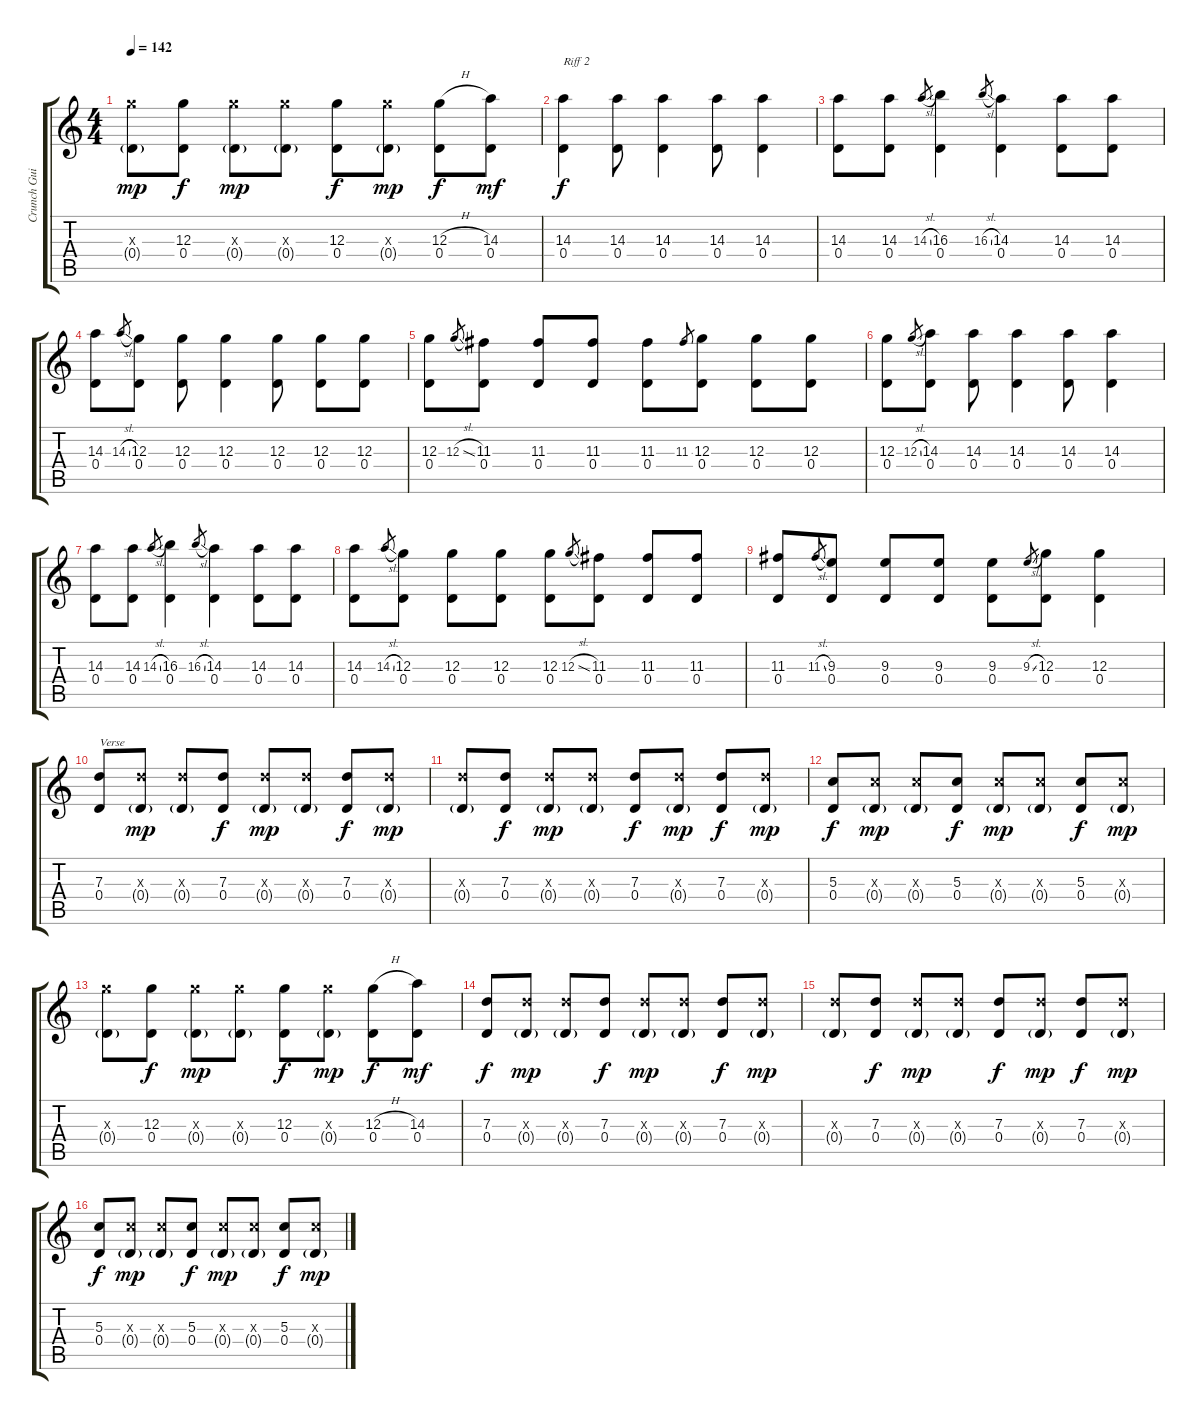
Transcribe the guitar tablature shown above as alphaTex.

\track ("Crunch Guitar 2" "Crunch Gui") {instrument overdrivenguitar}
\staff {score tabs}
\tuning (E4 B3 G3 D3 A2 E2) {hide}
\ts (4 4)
\tempo 142
\clef g2
\ks c
(12.3{x} 0.4{g}).8{dy mp} (12.3 0.4).8{dy f} (12.3{x} 0.4{g}).8{dy mp} (12.3{x} 0.4{g}).8 (12.3 0.4).8{dy f} (12.3{x} 0.4{g}).8{dy mp} (12.3{h} 0.4).8{dy f} (14.3 0.4).8{dy mf} |
(14.3 0.4).4{txt "Riff 2" dy f} (14.3 0.4).8 (14.3 0.4).4 (14.3 0.4).8 (14.3 0.4).4 |
(14.3 0.4).8 (14.3 0.4).8 14.3{sl}.8{gr} (16.3 0.4).4 16.3{sl}.8{gr} (14.3 0.4).4 (14.3 0.4).8 (14.3 0.4).8 |
(14.3 0.4).8 14.3{sl}.8{gr} (12.3 0.4).8 (12.3 0.4).8 (12.3 0.4).4 (12.3 0.4).8 (12.3 0.4).8 (12.3 0.4).8 |
(12.3 0.4).8 12.3{sl}.8{gr} (11.3 0.4).8 (11.3 0.4).8 (11.3 0.4).8 (11.3 0.4).8 11.3.8{gr} (12.3 0.4).8 (12.3 0.4).8 (12.3 0.4).8 |
(12.3 0.4).8 12.3{sl}.8{gr} (14.3 0.4).8 (14.3 0.4).8 (14.3 0.4).4 (14.3 0.4).8 (14.3 0.4).4 |
(14.3 0.4).8 (14.3 0.4).8 14.3{sl}.8{gr} (16.3 0.4).4 16.3{sl}.8{gr} (14.3 0.4).4 (14.3 0.4).8 (14.3 0.4).8 |
(14.3 0.4).8 14.3{sl}.8{gr} (12.3 0.4).8 (12.3 0.4).8 (12.3 0.4).8 (12.3 0.4).8 12.3{sl}.8{gr} (11.3 0.4).8 (11.3 0.4).8 (11.3 0.4).8 |
(11.3 0.4).8 11.3{sl}.8{gr} (9.3 0.4).8 (9.3 0.4).8 (9.3 0.4).8 (9.3 0.4).8 9.3{sl}.8{gr} (12.3 0.4).8 (12.3 0.4).4 |
(7.3 0.4).8{txt "Verse"} (7.3{x} 0.4{g}).8{dy mp} (7.3{x} 0.4{g}).8 (7.3 0.4).8{dy f} (7.3{x} 0.4{g}).8{dy mp} (7.3{x} 0.4{g}).8 (7.3 0.4).8{dy f} (7.3{x} 0.4{g}).8{dy mp} |
(7.3{x} 0.4{g}).8 (7.3 0.4).8{dy f} (7.3{x} 0.4{g}).8{dy mp} (7.3{x} 0.4{g}).8 (7.3 0.4).8{dy f} (7.3{x} 0.4{g}).8{dy mp} (7.3 0.4).8{dy f} (7.3{x} 0.4{g}).8{dy mp} |
(5.3 0.4).8{dy f} (5.3{x} 0.4{g}).8{dy mp} (5.3{x} 0.4{g}).8 (5.3 0.4).8{dy f} (5.3{x} 0.4{g}).8{dy mp} (5.3{x} 0.4{g}).8 (5.3 0.4).8{dy f} (5.3{x} 0.4{g}).8{dy mp} |
(12.3{x} 0.4{g}).8 (12.3 0.4).8{dy f} (12.3{x} 0.4{g}).8{dy mp} (12.3{x} 0.4{g}).8 (12.3 0.4).8{dy f} (12.3{x} 0.4{g}).8{dy mp} (12.3{h} 0.4).8{dy f} (14.3 0.4).8{dy mf} |
(7.3 0.4).8{dy f} (7.3{x} 0.4{g}).8{dy mp} (7.3{x} 0.4{g}).8 (7.3 0.4).8{dy f} (7.3{x} 0.4{g}).8{dy mp} (7.3{x} 0.4{g}).8 (7.3 0.4).8{dy f} (7.3{x} 0.4{g}).8{dy mp} |
(7.3{x} 0.4{g}).8 (7.3 0.4).8{dy f} (7.3{x} 0.4{g}).8{dy mp} (7.3{x} 0.4{g}).8 (7.3 0.4).8{dy f} (7.3{x} 0.4{g}).8{dy mp} (7.3 0.4).8{dy f} (7.3{x} 0.4{g}).8{dy mp} |
(5.3 0.4).8{dy f} (5.3{x} 0.4{g}).8{dy mp} (5.3{x} 0.4{g}).8 (5.3 0.4).8{dy f} (5.3{x} 0.4{g}).8{dy mp} (5.3{x} 0.4{g}).8 (5.3 0.4).8{dy f} (5.3{x} 0.4{g}).8{dy mp}
